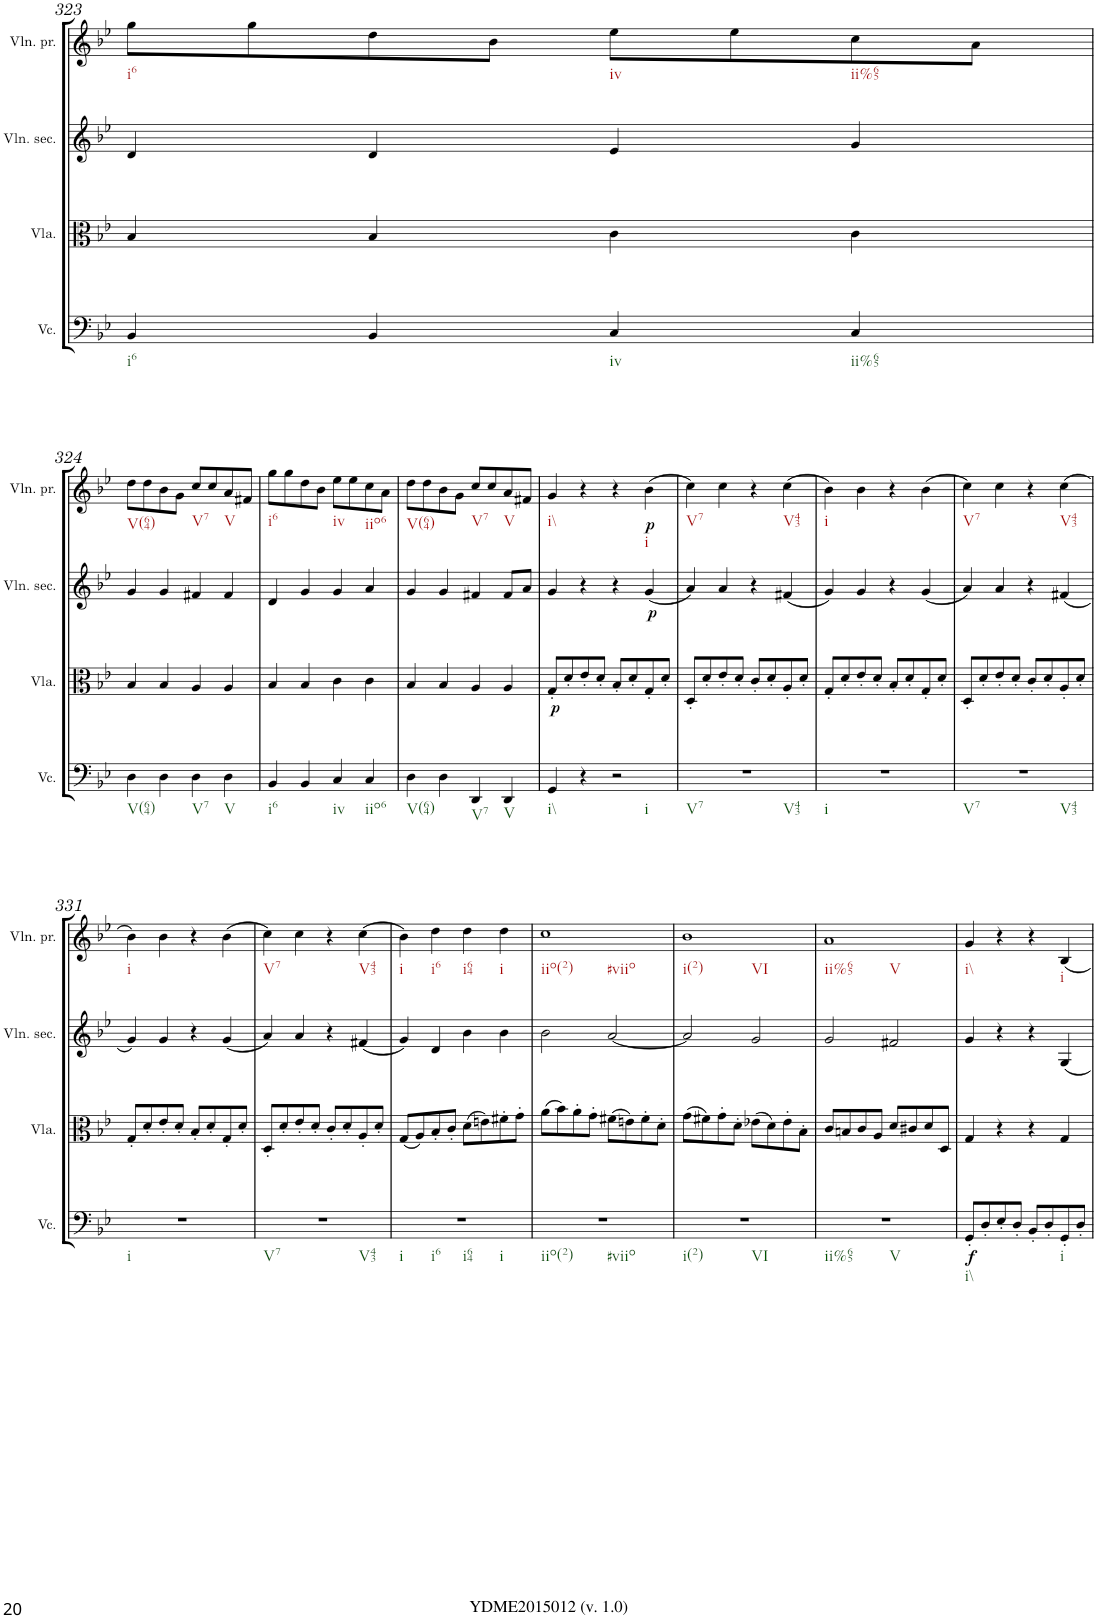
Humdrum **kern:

**kern	**dynam	**kern	**dynam	**kern	**dynam	**kern	**dynam
*part4	*part4	*part3	*part3	*part2	*part2	*part1	*part1
*staff4	*staff4	*staff3	*staff3	*staff2	*staff2	*staff1	*staff1
*I"Violoncelle	*	*I"Viola	*	*I"Violino secondo	*	*I"Violino primo	*
*I'Vc.	*	*I'Vla.	*	*I'Vln. sec.	*	*I'Vln. pr.	*
!!LO:PB:g=z
*clefF4	*	*clefC3	*	*clefG2	*	*clefG2	*
*k[b-e-]	*	*k[b-e-]	*	*k[b-e-]	*	*k[b-e-]	*
*B-:	*	*B-:	*	*B-:	*	*B-:	*
*M2/2	*	*M2/2	*	*M2/2	*	*M2/2	*
*met(c|)	*	*met(c|)	*	*met(c|)	*	*met(c|)	*
=323	=323	=323	=323	=323	=323	=323	=323
!	!	!	!	!	!	!LO:TX:b:t=i6	!
!LO:TX:b:t=i6	!	!	!	!	!	!	!
4BB-/	.	4B-/	.	4d/	.	8gg\L	.
.	.	.	.	.	.	8gg\	.
4BB-/	.	4B-/	.	4d/	.	8dd\	.
.	.	.	.	.	.	8b-\J	.
!	!	!	!	!	!	!LO:TX:b:t=iv	!
!LO:TX:b:t=iv	!	!	!	!	!	!	!
4C/	.	4c\	.	4e-/	.	8ee-\L	.
.	.	.	.	.	.	8ee-\	.
!	!	!	!	!	!	!LO:TX:b:t=ii%65	!
!LO:TX:b:t=ii%65	!	!	!	!	!	!	!
4C/	.	4c\	.	4g/	.	8cc\	.
.	.	.	.	.	.	8a\J	.
!!LO:LB:g=z
=324	=324	=324	=324	=324	=324	=324	=324
!	!	!	!	!	!	!LO:TX:b:t=V(64)	!
!LO:TX:b:t=V(64)	!	!	!	!	!	!	!
4D\	.	4B-/	.	4g/	.	8dd\L	.
.	.	.	.	.	.	8dd\	.
4D\	.	4B-/	.	4g/	.	8b-\	.
.	.	.	.	.	.	8g\J	.
!	!	!	!	!	!	!LO:TX:b:t=V7	!
!LO:TX:b:t=V7	!	!	!	!	!	!	!
4D\	.	4A/	.	4f#X/	.	8cc/L	.
.	.	.	.	.	.	8cc/	.
!	!	!	!	!	!	!LO:TX:b:t=V	!
!LO:TX:b:t=V	!	!	!	!	!	!	!
4D\	.	4A/	.	4f#/	.	8a/	.
.	.	.	.	.	.	8f#X/J	.
=325	=325	=325	=325	=325	=325	=325	=325
!	!	!	!	!	!	!LO:TX:b:t=i6	!
!LO:TX:b:t=i6	!	!	!	!	!	!	!
4BB-/	.	4B-/	.	4d/	.	8gg\L	.
.	.	.	.	.	.	8gg\	.
4BB-/	.	4B-/	.	4g/	.	8dd\	.
.	.	.	.	.	.	8b-\J	.
!	!	!	!	!	!	!LO:TX:b:t=iv	!
!LO:TX:b:t=iv	!	!	!	!	!	!	!
4C/	.	4c\	.	4g/	.	8ee-\L	.
.	.	.	.	.	.	8ee-\	.
!	!	!	!	!	!	!LO:TX:b:t=iio6	!
!LO:TX:b:t=iio6	!	!	!	!	!	!	!
4C/	.	4c\	.	4a/	.	8cc\	.
.	.	.	.	.	.	8a\J	.
=326	=326	=326	=326	=326	=326	=326	=326
!	!	!	!	!	!	!LO:TX:b:t=V(64)	!
!LO:TX:b:t=V(64)	!	!	!	!	!	!	!
4D\	.	4B-/	.	4g/	.	8dd\L	.
.	.	.	.	.	.	8dd\	.
4D\	.	4B-/	.	4g/	.	8b-\	.
.	.	.	.	.	.	8g\J	.
!	!	!	!	!	!	!LO:TX:b:t=V7	!
!LO:TX:b:t=V7	!	!	!	!	!	!	!
4DD/	.	4A/	.	4f#X/	.	8cc/L	.
.	.	.	.	.	.	8cc/	.
!	!	!	!	!	!	!LO:TX:b:t=V	!
!LO:TX:b:t=V	!	!	!	!	!	!	!
4DD/	.	4A/	.	8f#/L	.	8a/	.
.	.	.	.	8a/J	.	8f#X/J	.
=327	=327	=327	=327	=327	=327	=327	=327
!	!	!	!	!	!	!LO:TX:b:t=i\\	!
!LO:TX:b:t=i\\	!	!	!	!	!	!	!
!	!	!	!LO:DY:b	!	!	!	!
4GG/	.	8G'/L	p	4g/	.	4g/	.
.	.	8d'/	.	.	.	.	.
4r	.	8e-'/	.	4r	.	4r	.
.	.	8d'/J	.	.	.	.	.
!LO:TX:b:t=i	!	!	!	!	!	!	!
2r	.	8B-'/L	.	4r	.	4r	.
.	.	8d'/	.	.	.	.	.
!	!	!	!	!	!	!LO:TX:b:t=i	!
!	!	!	!	!	!LO:DY:b	!	!LO:DY:b
.	.	8G'/	.	(<4g/	p	(>4b-\	p
.	.	8d'/J	.	.	.	.	.
=328	=328	=328	=328	=328	=328	=328	=328
!	!	!	!	!	!	!LO:TX:b:t=V7	!
!LO:TX:b:t=V7	!	!	!	!	!	!	!
!LO:TX:b:t=V43	!	!	!	!	!	!	!
1r	.	8D'/L	.	4a/)	.	4cc\)	.
.	.	8d'/	.	.	.	.	.
.	.	8e-'/	.	4a/	.	4cc\	.
.	.	8d'/J	.	.	.	.	.
.	.	8c'/L	.	4r	.	4r	.
.	.	8d'/	.	.	.	.	.
!	!	!	!	!	!	!LO:TX:b:t=V43	!
.	.	8A'/	.	(<4f#X/	.	(>4cc\	.
.	.	8d'/J	.	.	.	.	.
=329	=329	=329	=329	=329	=329	=329	=329
!	!	!	!	!	!	!LO:TX:b:t=i	!
!LO:TX:b:t=i	!	!	!	!	!	!	!
1r	.	8G'/L	.	4g/)	.	4b-\)	.
.	.	8d'/	.	.	.	.	.
.	.	8e-'/	.	4g/	.	4b-\	.
.	.	8d'/J	.	.	.	.	.
.	.	8B-'/L	.	4r	.	4r	.
.	.	8d'/	.	.	.	.	.
.	.	8G'/	.	(<4g/	.	(>4b-\	.
.	.	8d'/J	.	.	.	.	.
=330	=330	=330	=330	=330	=330	=330	=330
!	!	!	!	!	!	!LO:TX:b:t=V7	!
!LO:TX:b:t=V7	!	!	!	!	!	!	!
!LO:TX:b:t=V43	!	!	!	!	!	!	!
1r	.	8D'/L	.	4a/)	.	4cc\)	.
.	.	8d'/	.	.	.	.	.
.	.	8e-'/	.	4a/	.	4cc\	.
.	.	8d'/J	.	.	.	.	.
.	.	8c'/L	.	4r	.	4r	.
.	.	8d'/	.	.	.	.	.
!	!	!	!	!	!	!LO:TX:b:t=V43	!
.	.	8A'/	.	(<4f#X/	.	(>4cc\	.
.	.	8d'/J	.	.	.	.	.
!!LO:LB:g=z
=331	=331	=331	=331	=331	=331	=331	=331
!	!	!	!	!	!	!LO:TX:b:t=i	!
!LO:TX:b:t=i	!	!	!	!	!	!	!
1r	.	8G'/L	.	4g/)	.	4b-\)	.
.	.	8d'/	.	.	.	.	.
.	.	8e-'/	.	4g/	.	4b-\	.
.	.	8d'/J	.	.	.	.	.
.	.	8B-'/L	.	4r	.	4r	.
.	.	8d'/	.	.	.	.	.
.	.	8G'/	.	(<4g/	.	(>4b-\	.
.	.	8d'/J	.	.	.	.	.
=332	=332	=332	=332	=332	=332	=332	=332
!	!	!	!	!	!	!LO:TX:b:t=V7	!
!LO:TX:b:t=V7	!	!	!	!	!	!	!
!LO:TX:b:t=V43	!	!	!	!	!	!	!
1r	.	8D'/L	.	4a/)	.	4cc\)	.
.	.	8d'/	.	.	.	.	.
.	.	8e-'/	.	4a/	.	4cc\	.
.	.	8d'/J	.	.	.	.	.
.	.	8c'/L	.	4r	.	4r	.
.	.	8d'/	.	.	.	.	.
!	!	!	!	!	!	!LO:TX:b:t=V43	!
.	.	8A'/	.	(<4f#X/	.	(>4cc\	.
.	.	8d'/J	.	.	.	.	.
=333	=333	=333	=333	=333	=333	=333	=333
!	!	!	!	!	!	!LO:TX:b:t=i	!
!LO:TX:b:t=i	!	!	!	!	!	!	!
!LO:TX:b:t=i6	!	!	!	!	!	!	!
!LO:TX:b:t=i64	!	!	!	!	!	!	!
!LO:TX:b:t=i	!	!	!	!	!	!	!
1r	.	(<8G/L	.	4g/)	.	4b-\)	.
.	.	8A/)	.	.	.	.	.
!	!	!	!	!	!	!LO:TX:b:t=i6	!
.	.	8B-'/	.	4d/	.	4dd\	.
.	.	8c'/J	.	.	.	.	.
!	!	!	!	!	!	!LO:TX:b:t=i64	!
.	.	(>8d\L	.	4b-\	.	4dd\	.
.	.	8en\)	.	.	.	.	.
!	!	!	!	!	!	!LO:TX:b:t=i	!
.	.	8f#X'\	.	4b-\	.	4dd\	.
.	.	8g'\J	.	.	.	.	.
=334	=334	=334	=334	=334	=334	=334	=334
!	!	!	!	!	!	!LO:TX:b:t=iio(2)	!
!	!	!	!	!	!	!LO:TX:b:t=#viio	!
!LO:TX:b:t=iio(2)	!	!	!	!	!	!	!
!LO:TX:b:t=#viio	!	!	!	!	!	!	!
1r	.	(>8a\L	.	2b-\	.	1cc	.
.	.	8b-\)	.	.	.	.	.
.	.	8a'\	.	.	.	.	.
.	.	8g'\J	.	.	.	.	.
.	.	(>8f#X\L	.	[2a/	.	.	.
.	.	8en\)	.	.	.	.	.
.	.	8f#'\	.	.	.	.	.
.	.	8d'\J	.	.	.	.	.
=335	=335	=335	=335	=335	=335	=335	=335
!	!	!	!	!	!	!LO:TX:b:t=i(2)	!
!	!	!	!	!	!	!LO:TX:b:t=VI	!
!LO:TX:b:t=i(2)	!	!	!	!	!	!	!
!LO:TX:b:t=VI	!	!	!	!	!	!	!
1r	.	(>8g\L	.	2a/]	.	1b-	.
.	.	8f#X\)	.	.	.	.	.
.	.	8g'\	.	.	.	.	.
.	.	8d'\J	.	.	.	.	.
.	.	(>8e-X\L	.	2g/	.	.	.
.	.	8d\)	.	.	.	.	.
.	.	8e-'\	.	.	.	.	.
.	.	8B-'\J	.	.	.	.	.
=336	=336	=336	=336	=336	=336	=336	=336
!	!	!	!	!	!	!LO:TX:b:t=ii%65	!
!	!	!	!	!	!	!LO:TX:b:t=V	!
!LO:TX:b:t=ii%65	!	!	!	!	!	!	!
!LO:TX:b:t=V	!	!	!	!	!	!	!
1r	.	8c/L	.	2g/	.	1a	.
.	.	8Bn/	.	.	.	.	.
.	.	8c/	.	.	.	.	.
.	.	8A/J	.	.	.	.	.
.	.	8d/L	.	2f#X/	.	.	.
.	.	8c#X/	.	.	.	.	.
.	.	8d/	.	.	.	.	.
.	.	8D/J	.	.	.	.	.
=337	=337	=337	=337	=337	=337	=337	=337
!	!	!	!	!	!	!LO:TX:b:t=i\\	!
!LO:TX:b:t=i\\	!	!	!	!	!	!	!
!	!LO:DY:b	!	!	!	!	!	!
8GG'/L	f	4G/	.	4g/	.	4g/	.
8D'/	.	.	.	.	.	.	.
8E-'/	.	4r	.	4r	.	4r	.
8D'/J	.	.	.	.	.	.	.
8BB-'/L	.	4r	.	4r	.	4r	.
8D'/	.	.	.	.	.	.	.
!	!	!	!	!	!	!LO:TX:b:t=i	!
!LO:TX:b:t=i	!	!	!	!	!	!	!
8GG'/	.	4G/	.	4G/	.	4B-/	.
8D'/J	.	.	.	.	.	.	.
=	=	=	=	=	=	=	=
*-	*-	*-	*-	*-	*-	*-	*-
